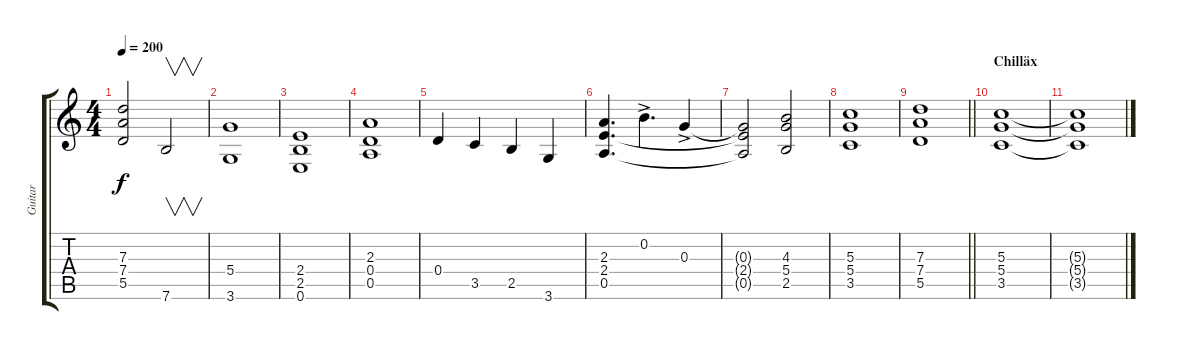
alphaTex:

\track ("Guitar" "Guitar") {instrument distortionguitar}
\staff {score tabs}
\tuning (E4 B3 G3 D3 A2 E2) {hide}
\ts (4 4)
\tempo 200
\clef g2
\ks c
(7.3 7.4 5.5).2{dy f} 7.6.2{v} |
(5.4 3.6).1 |
(2.4 2.5 0.6).1 |
(2.3 0.4 0.5).1 |
0.4.4 3.5.4 2.5.4 3.6.4 |
(2.3 2.4 0.5).4{d} 0.2{ac}.4{d} 0.3{ac}.4 |
(0.3{t} 2.4{t} 0.5{t}).2 (4.3 5.4 2.5).2 |
(5.3 5.4 3.5).1 |
\barLineRight lightlight
(7.3 7.4 5.5).1 |
\section ("" "Chilläx")
(5.3 5.4 3.5).1 |
(5.3{t} 5.4{t} 3.5{t}).1{volume 5}
